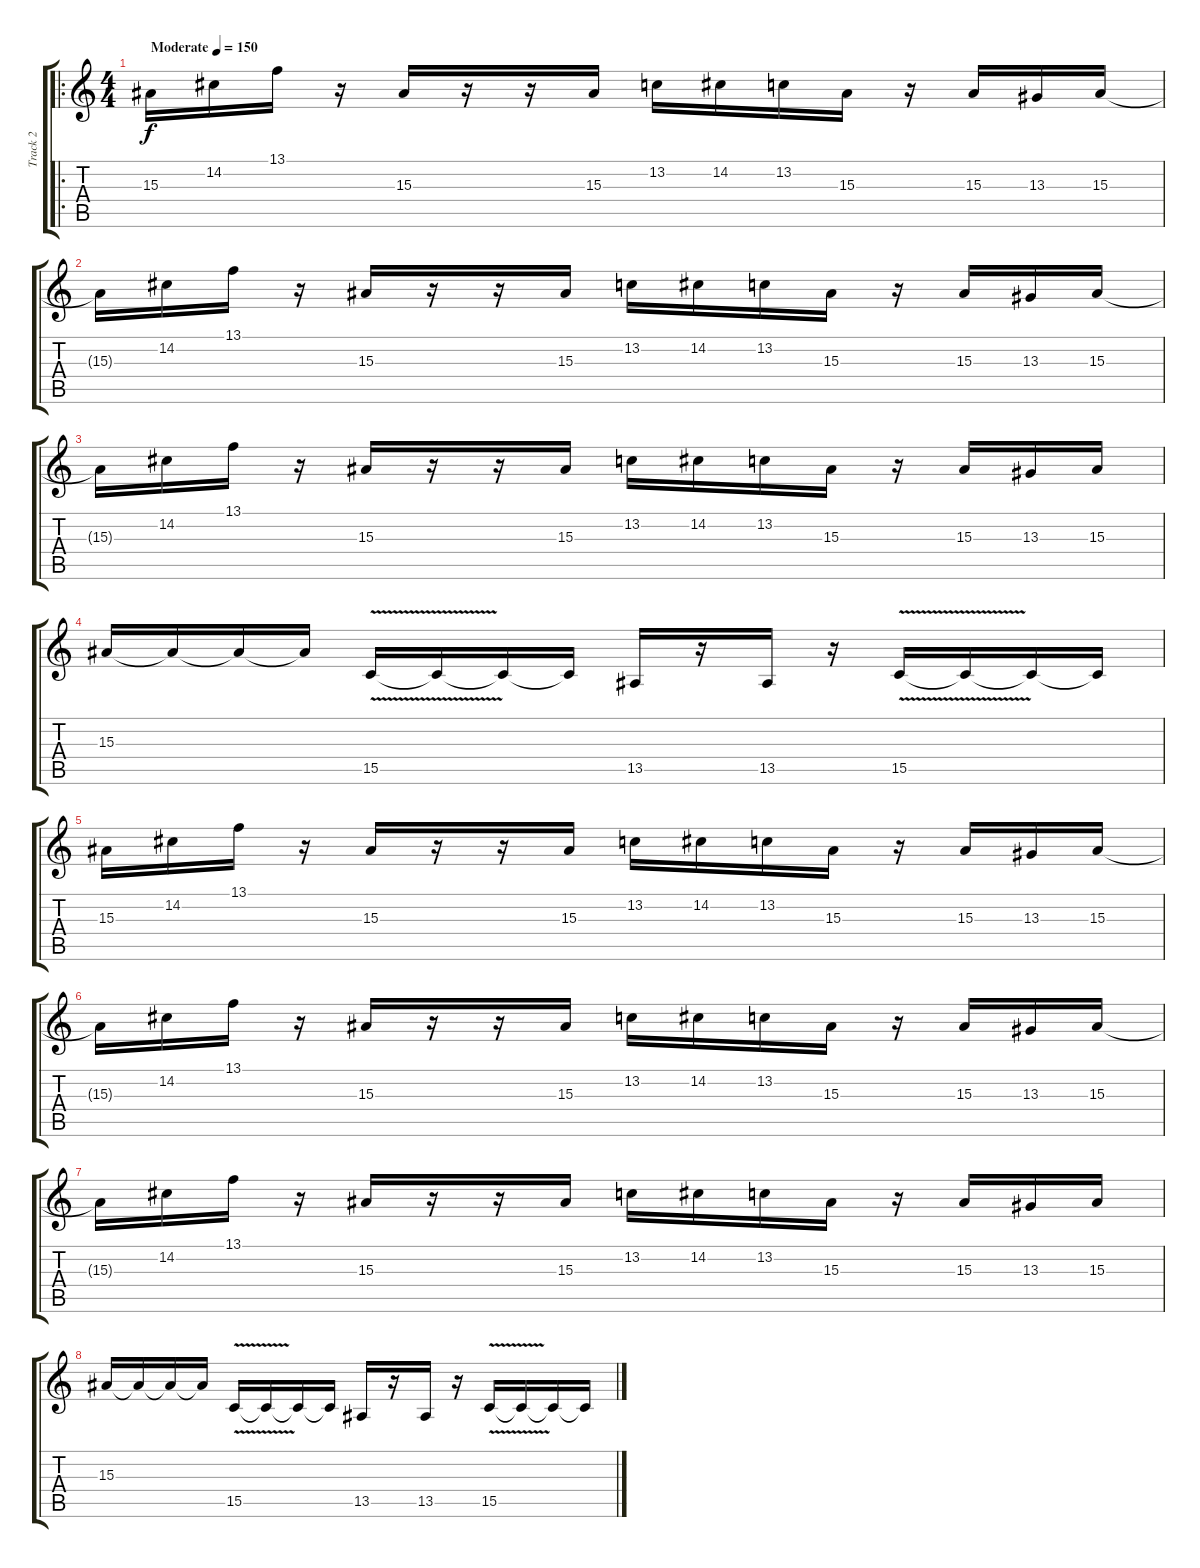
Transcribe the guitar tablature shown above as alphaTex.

\track ("Track 2" "Track 2") {instrument lead5charang}
\staff {score tabs}
\tuning (E4 B3 G3 D3 A2 E2) {hide}
\ro
\ts (4 4)
\tempo (150 "Moderate")
\tempo 151
\tempo (150 "Moderate")
\clef g2
\ks c
15.3.16{dy f instrument lead5charang} 14.2.16 13.1.16 r.16 15.3.16 r.16 r.16 15.3.16 13.2.16 14.2.16 13.2.16 15.3.16 r.16 15.3.16 13.3.16 15.3.16 |
15.3{t}.16 14.2.16 13.1.16 r.16 15.3.16 r.16 r.16 15.3.16 13.2.16 14.2.16 13.2.16 15.3.16 r.16 15.3.16 13.3.16 15.3.16 |
15.3{t}.16 14.2.16 13.1.16 r.16 15.3.16 r.16 r.16 15.3.16 13.2.16 14.2.16 13.2.16 15.3.16 r.16 15.3.16 13.3.16 15.3.16 |
15.3.16 15.3{t}.16 15.3{t}.16 15.3{t}.16 15.5{v}.16 15.5{t}.16 15.5{t}.16 15.5{t}.16 13.5.16 r.16 13.5.16 r.16 15.5{v}.16 15.5{t}.16 15.5{t}.16 15.5{t}.16 |
15.3.16 14.2.16 13.1.16 r.16 15.3.16 r.16 r.16 15.3.16 13.2.16 14.2.16 13.2.16 15.3.16 r.16 15.3.16 13.3.16 15.3.16 |
15.3{t}.16 14.2.16 13.1.16 r.16 15.3.16 r.16 r.16 15.3.16 13.2.16 14.2.16 13.2.16 15.3.16 r.16 15.3.16 13.3.16 15.3.16 |
15.3{t}.16 14.2.16 13.1.16 r.16 15.3.16 r.16 r.16 15.3.16 13.2.16 14.2.16 13.2.16 15.3.16 r.16 15.3.16 13.3.16 15.3.16 |
15.3.16 15.3{t}.16 15.3{t}.16 15.3{t}.16 15.5{v}.16 15.5{t}.16 15.5{t}.16 15.5{t}.16 13.5.16 r.16 13.5.16 r.16 15.5{v}.16 15.5{t}.16 15.5{t}.16 15.5{t}.16
